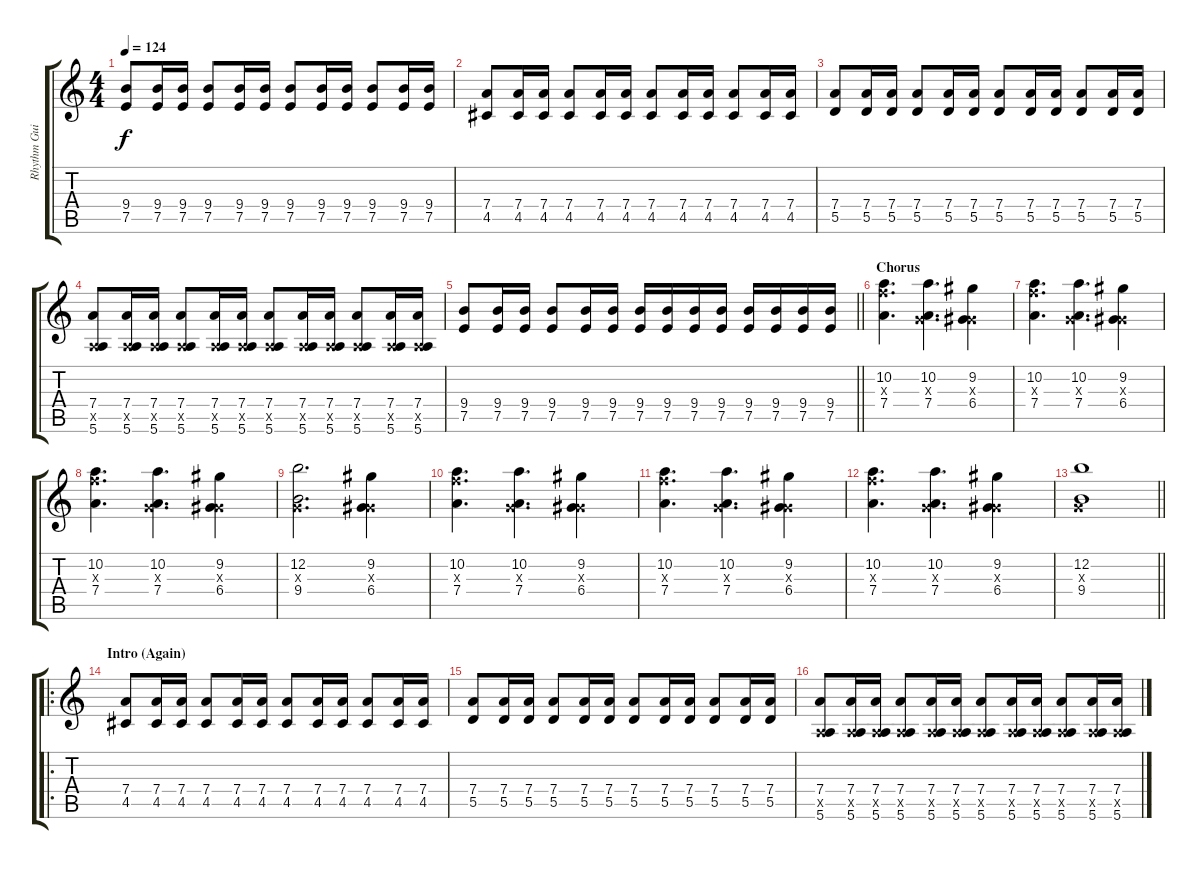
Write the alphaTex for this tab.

\track ("Rhythm Guitar" "Rhythm Gui") {instrument distortionguitar}
\staff {score tabs}
\tuning (E4 B3 G3 D3 A2 E2) {hide}
\ts (4 4)
\tempo 124
\clef g2
\ks c
(9.4 7.5).8{dy f} (9.4 7.5).16 (9.4 7.5).16 (9.4 7.5).8 (9.4 7.5).16 (9.4 7.5).16 (9.4 7.5).8 (9.4 7.5).16 (9.4 7.5).16 (9.4 7.5).8 (9.4 7.5).16 (9.4 7.5).16 |
(7.4 4.5).8 (7.4 4.5).16 (7.4 4.5).16 (7.4 4.5).8 (7.4 4.5).16 (7.4 4.5).16 (7.4 4.5).8 (7.4 4.5).16 (7.4 4.5).16 (7.4 4.5).8 (7.4 4.5).16 (7.4 4.5).16 |
(7.4 5.5).8 (7.4 5.5).16 (7.4 5.5).16 (7.4 5.5).8 (7.4 5.5).16 (7.4 5.5).16 (7.4 5.5).8 (7.4 5.5).16 (7.4 5.5).16 (7.4 5.5).8 (7.4 5.5).16 (7.4 5.5).16 |
(7.4 0.5{x} 5.6).8 (7.4 0.5{x} 5.6).16 (7.4 0.5{x} 5.6).16 (7.4 0.5{x} 5.6).8 (7.4 0.5{x} 5.6).16 (7.4 0.5{x} 5.6).16 (7.4 0.5{x} 5.6).8 (7.4 0.5{x} 5.6).16 (7.4 0.5{x} 5.6).16 (7.4 0.5{x} 5.6).8 (7.4 0.5{x} 5.6).16 (7.4 0.5{x} 5.6).16 |
\barLineRight lightlight
(9.4 7.5).8 (9.4 7.5).16 (9.4 7.5).16 (9.4 7.5).8 (9.4 7.5).16 (9.4 7.5).16 (9.4 7.5).16 (9.4 7.5).16 (9.4 7.5).16 (9.4 7.5).16 (9.4 7.5).16 (9.4 7.5).16 (9.4 7.5).16 (9.4 7.5).16 |
\section ("" "Chorus")
(10.2 10.3{x} 7.4).4{d} (10.2 0.3{x} 7.4).4{d} (9.2 0.3{x} 6.4).4 |
(10.2 10.3{x} 7.4).4{d} (10.2 0.3{x} 7.4).4{d} (9.2 0.3{x} 6.4).4 |
(10.2 10.3{x} 7.4).4{d} (10.2 0.3{x} 7.4).4{d} (9.2 0.3{x} 6.4).4 |
(12.2 0.3{x} 9.4).2{d} (9.2 0.3{x} 6.4).4 |
(10.2 10.3{x} 7.4).4{d} (10.2 0.3{x} 7.4).4{d} (9.2 0.3{x} 6.4).4 |
(10.2 10.3{x} 7.4).4{d} (10.2 0.3{x} 7.4).4{d} (9.2 0.3{x} 6.4).4 |
(10.2 10.3{x} 7.4).4{d} (10.2 0.3{x} 7.4).4{d} (9.2 0.3{x} 6.4).4 |
\barLineRight lightlight
(12.2 0.3{x} 9.4).1 |
\ro
\section ("" "Intro (Again)")
(7.4 4.5).8 (7.4 4.5).16 (7.4 4.5).16 (7.4 4.5).8 (7.4 4.5).16 (7.4 4.5).16 (7.4 4.5).8 (7.4 4.5).16 (7.4 4.5).16 (7.4 4.5).8 (7.4 4.5).16 (7.4 4.5).16 |
(7.4 5.5).8 (7.4 5.5).16 (7.4 5.5).16 (7.4 5.5).8 (7.4 5.5).16 (7.4 5.5).16 (7.4 5.5).8 (7.4 5.5).16 (7.4 5.5).16 (7.4 5.5).8 (7.4 5.5).16 (7.4 5.5).16 |
(7.4 0.5{x} 5.6).8 (7.4 0.5{x} 5.6).16 (7.4 0.5{x} 5.6).16 (7.4 0.5{x} 5.6).8 (7.4 0.5{x} 5.6).16 (7.4 0.5{x} 5.6).16 (7.4 0.5{x} 5.6).8 (7.4 0.5{x} 5.6).16 (7.4 0.5{x} 5.6).16 (7.4 0.5{x} 5.6).8 (7.4 0.5{x} 5.6).16 (7.4 0.5{x} 5.6).16
